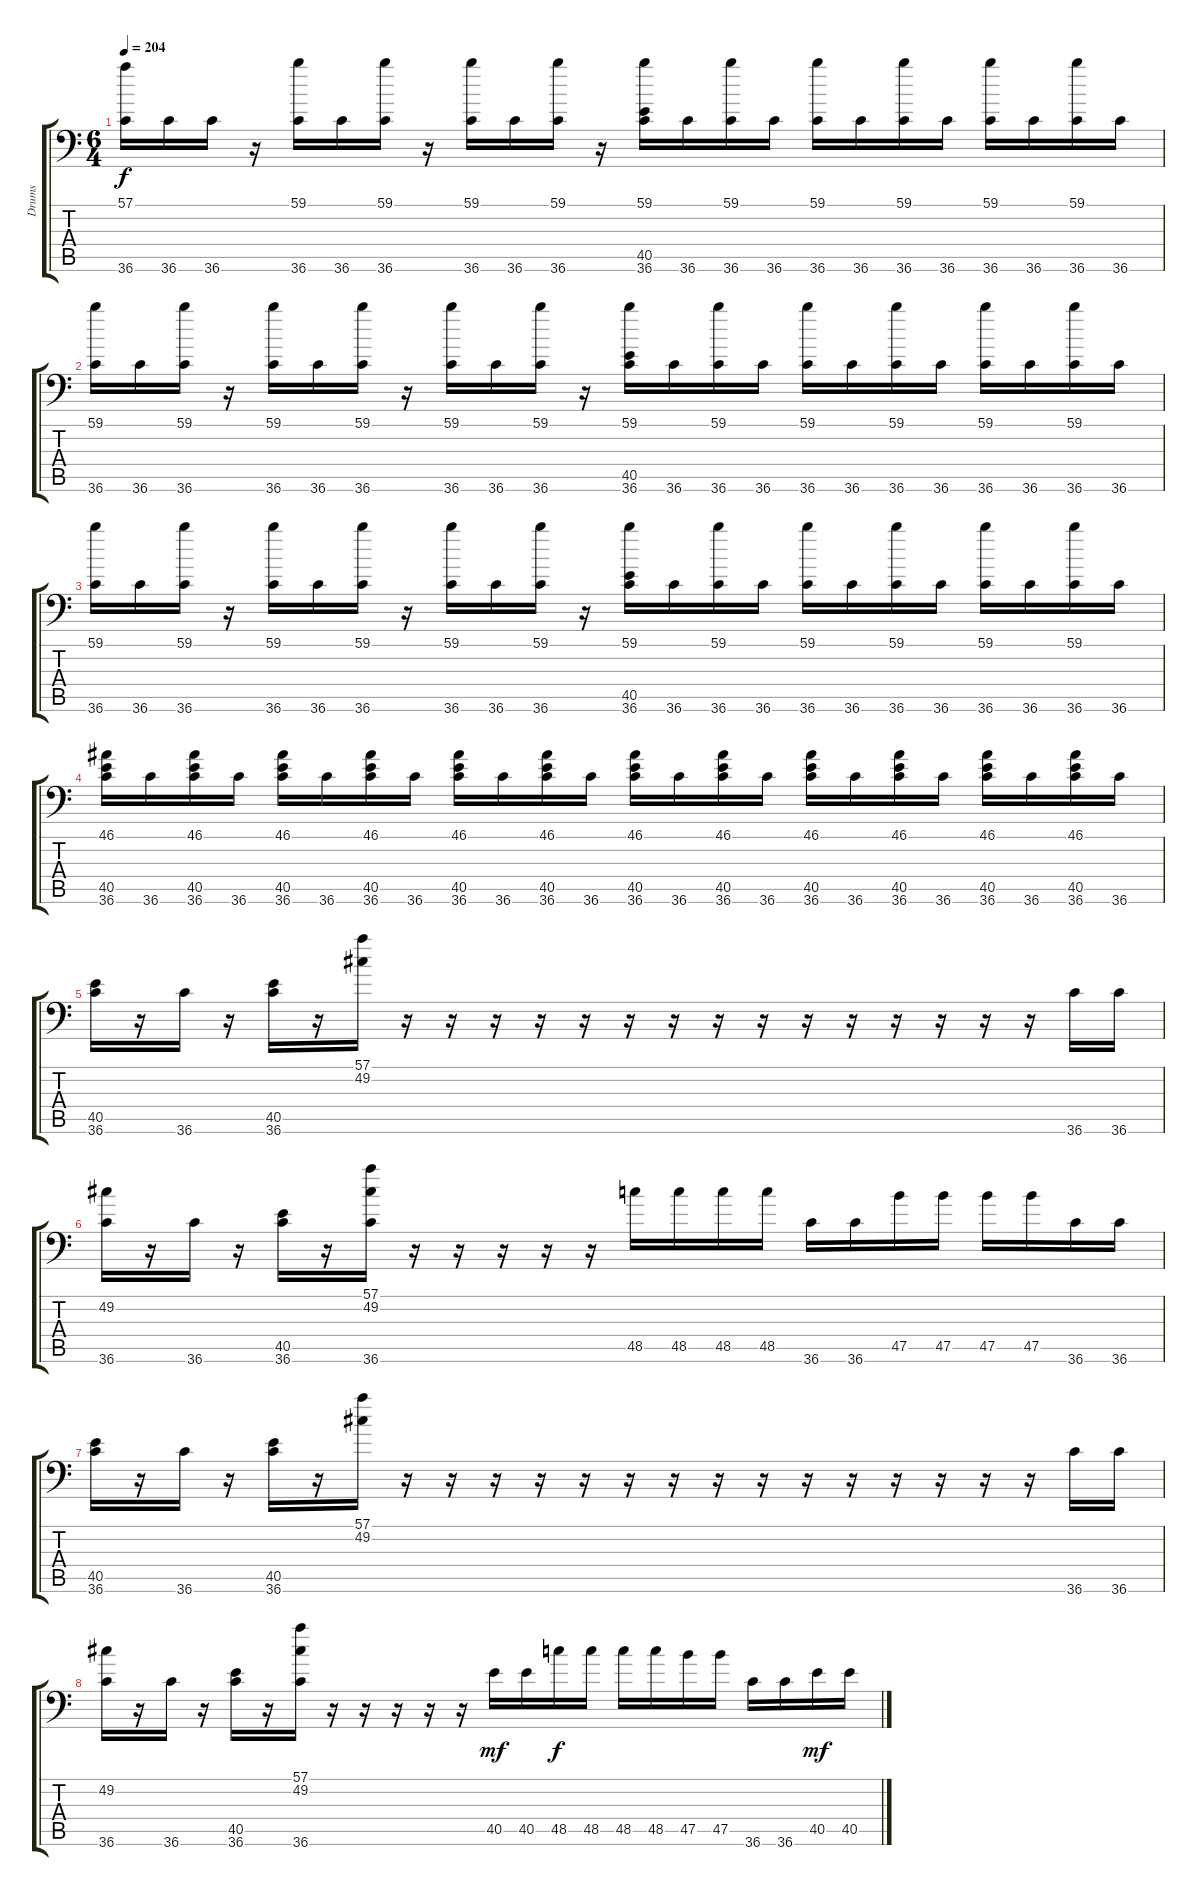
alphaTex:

\track ("Drums" "Drums") {instrument acousticgrandpiano}
\staff {score tabs}
\tuning (C-1 C-1 C-1 C-1 C-1 C-1) {hide}
\ts (6 4)
\tempo 204
\clef f4
\ks c
(57.1 36.6).16{dy f} 36.6.16 36.6.16 r.16 (59.1 36.6).16 36.6.16 (59.1 36.6).16 r.16 (59.1 36.6).16 36.6.16 (59.1 36.6).16 r.16 (59.1 40.5 36.6).16 36.6.16 (59.1 36.6).16 36.6.16 (59.1 36.6).16 36.6.16 (59.1 36.6).16 36.6.16 (59.1 36.6).16 36.6.16 (59.1 36.6).16 36.6.16 |
(59.1 36.6).16 36.6.16 (59.1 36.6).16 r.16 (59.1 36.6).16 36.6.16 (59.1 36.6).16 r.16 (59.1 36.6).16 36.6.16 (59.1 36.6).16 r.16 (59.1 40.5 36.6).16 36.6.16 (59.1 36.6).16 36.6.16 (59.1 36.6).16 36.6.16 (59.1 36.6).16 36.6.16 (59.1 36.6).16 36.6.16 (59.1 36.6).16 36.6.16 |
(59.1 36.6).16 36.6.16 (59.1 36.6).16 r.16 (59.1 36.6).16 36.6.16 (59.1 36.6).16 r.16 (59.1 36.6).16 36.6.16 (59.1 36.6).16 r.16 (59.1 40.5 36.6).16 36.6.16 (59.1 36.6).16 36.6.16 (59.1 36.6).16 36.6.16 (59.1 36.6).16 36.6.16 (59.1 36.6).16 36.6.16 (59.1 36.6).16 36.6.16 |
(46.1 40.5 36.6).16 36.6.16 (46.1 40.5 36.6).16 36.6.16 (46.1 40.5 36.6).16 36.6.16 (46.1 40.5 36.6).16 36.6.16 (46.1 40.5 36.6).16 36.6.16 (46.1 40.5 36.6).16 36.6.16 (46.1 40.5 36.6).16 36.6.16 (46.1 40.5 36.6).16 36.6.16 (46.1 40.5 36.6).16 36.6.16 (46.1 40.5 36.6).16 36.6.16 (46.1 40.5 36.6).16 36.6.16 (46.1 40.5 36.6).16 36.6.16 |
(40.5 36.6).16 r.16 36.6.16 r.16 (40.5 36.6).16 r.16 (57.1 49.2).16 r.16 r.16 r.16 r.16 r.16 r.16 r.16 r.16 r.16 r.16 r.16 r.16 r.16 r.16 r.16 36.6.16 36.6.16 |
(49.2 36.6).16 r.16 36.6.16 r.16 (40.5 36.6).16 r.16 (57.1 49.2 36.6).16 r.16 r.16 r.16 r.16 r.16 48.5.16 48.5.16 48.5.16 48.5.16 36.6.16 36.6.16 47.5.16 47.5.16 47.5.16 47.5.16 36.6.16 36.6.16 |
(40.5 36.6).16 r.16 36.6.16 r.16 (40.5 36.6).16 r.16 (57.1 49.2).16 r.16 r.16 r.16 r.16 r.16 r.16 r.16 r.16 r.16 r.16 r.16 r.16 r.16 r.16 r.16 36.6.16 36.6.16 |
(49.2 36.6).16 r.16 36.6.16 r.16 (40.5 36.6).16 r.16 (57.1 49.2 36.6).16 r.16 r.16 r.16 r.16 r.16 40.5.16{dy mf} 40.5.16 48.5.16{dy f} 48.5.16 48.5.16 48.5.16 47.5.16 47.5.16 36.6.16 36.6.16 40.5.16{dy mf} 40.5.16
